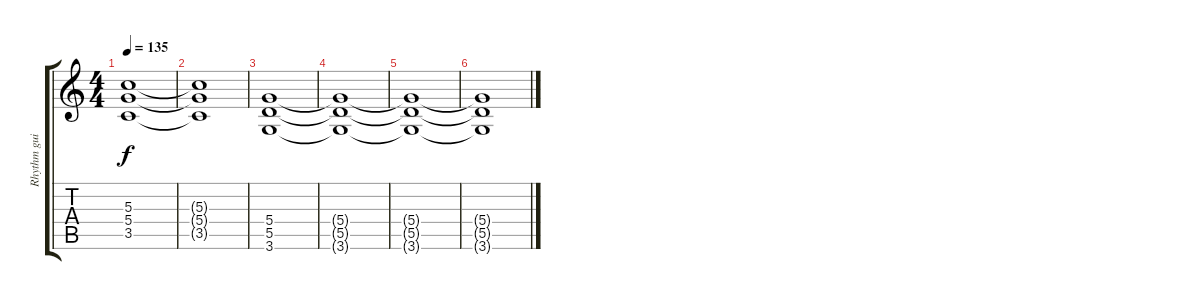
\track ("Rhythm guitar" "Rhythm gui") {instrument distortionguitar}
\staff {score tabs}
\tuning (E4 B3 G3 D3 A2 E2) {hide}
\ts (4 4)
\tempo 135
\clef g2
\ks c
(5.3 5.4 3.5).1{dy f} |
(5.3{t} 5.4{t} 3.5{t}).1 |
(5.4 5.5 3.6).1 |
(5.4{t} 5.5{t} 3.6{t}).1 |
(5.4{t} 5.5{t} 3.6{t}).1 |
(5.4{t} 5.5{t} 3.6{t}).1
